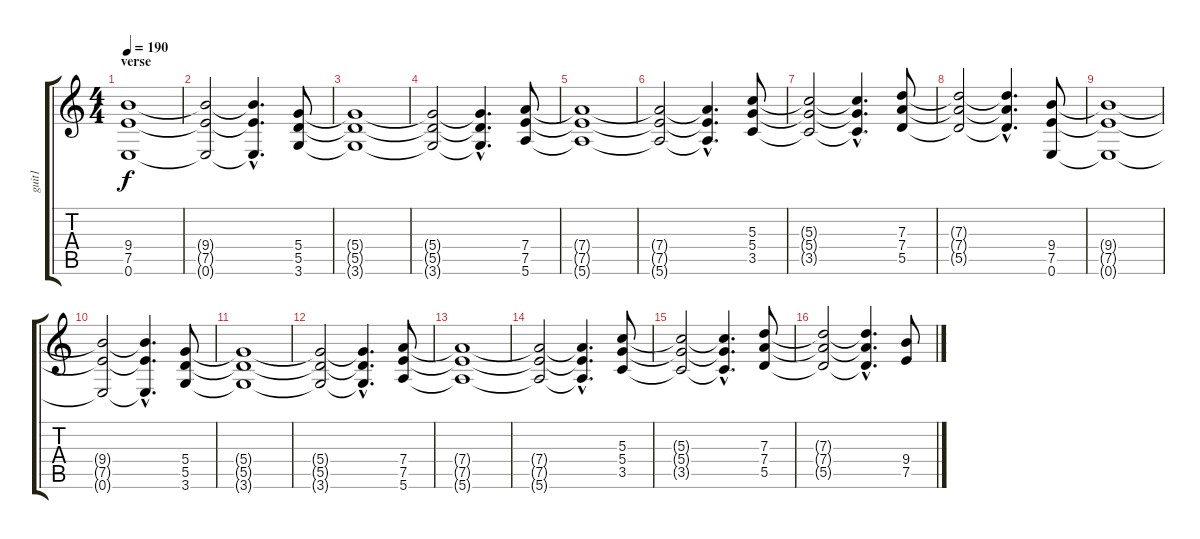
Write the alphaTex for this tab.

\track ("guit1" "guit1") {instrument distortionguitar}
\staff {score tabs}
\tuning (E4 B3 G3 D3 A2 E2) {hide}
\ts (4 4)
\section ("" "verse")
\tempo 190
\clef g2
\ks c
(9.4 7.5 0.6).1{dy f} |
(9.4{t} 7.5{t} 0.6{t}).2 (9.4{hac t} 7.5{hac t} 0.6{hac t}).4{d} (5.4 5.5 3.6).8 |
(5.4{t} 5.5{t} 3.6{t}).1 |
(5.4{t} 5.5{t} 3.6{t}).2 (5.4{hac t} 5.5{hac t} 3.6{hac t}).4{d} (7.4 7.5 5.6).8 |
(7.4{t} 7.5{t} 5.6{t}).1 |
(7.4{t} 7.5{t} 5.6{t}).2 (7.4{hac t} 7.5{hac t} 5.6{hac t}).4{d} (5.3 5.4 3.5).8 |
(5.3{t} 5.4{t} 3.5{t}).2 (5.3{hac t} 5.4{hac t} 3.5{hac t}).4{d} (7.3 7.4 5.5).8 |
(7.3{t} 7.4{t} 5.5{t}).2 (7.3{hac t} 7.4{hac t} 5.5{hac t}).4{d} (9.4 7.5 0.6).8 |
(9.4{t} 7.5{t} 0.6{t}).1 |
(9.4{t} 7.5{t} 0.6{t}).2 (9.4{hac t} 7.5{hac t} 0.6{hac t}).4{d} (5.4 5.5 3.6).8 |
(5.4{t} 5.5{t} 3.6{t}).1 |
(5.4{t} 5.5{t} 3.6{t}).2 (5.4{hac t} 5.5{hac t} 3.6{hac t}).4{d} (7.4 7.5 5.6).8 |
(7.4{t} 7.5{t} 5.6{t}).1 |
(7.4{t} 7.5{t} 5.6{t}).2 (7.4{hac t} 7.5{hac t} 5.6{hac t}).4{d} (5.3 5.4 3.5).8 |
(5.3{t} 5.4{t} 3.5{t}).2 (5.3{hac t} 5.4{hac t} 3.5{hac t}).4{d} (7.3 7.4 5.5).8 |
(7.3{t} 7.4{t} 5.5{t}).2 (7.3{hac t} 7.4{hac t} 5.5{hac t}).4{d} (9.4 7.5).8
